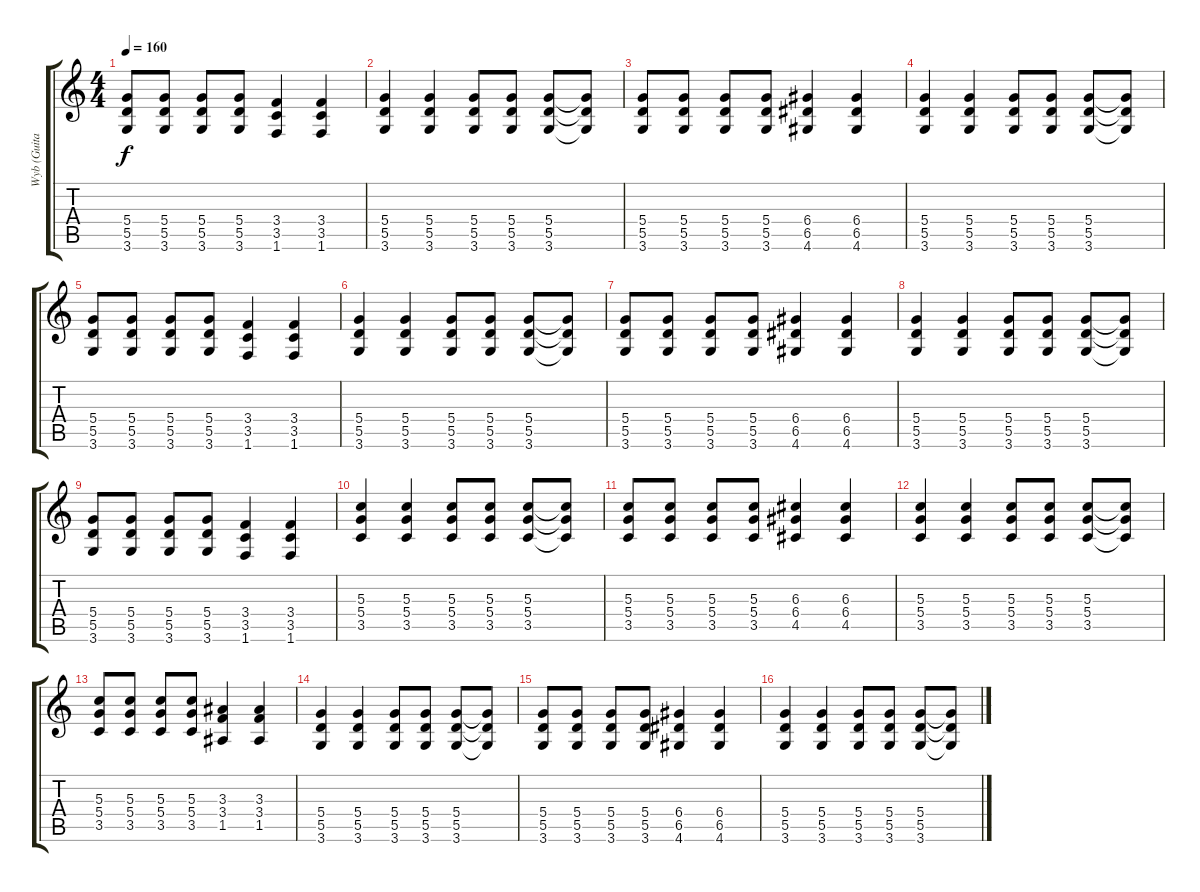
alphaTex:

\track ("Wyb (Guitar)" "Wyb (Guita") {instrument distortionguitar}
\staff {score tabs}
\tuning (E4 B3 G3 D3 A2 E2) {hide}
\ts (4 4)
\tempo 160
\clef g2
\ks c
(5.4 5.5 3.6).8{dy f} (5.4 5.5 3.6).8 (5.4 5.5 3.6).8 (5.4 5.5 3.6).8 (3.4 3.5 1.6).4 (3.4 3.5 1.6).4 |
(5.4 5.5 3.6).4 (5.4 5.5 3.6).4 (5.4 5.5 3.6).8 (5.4 5.5 3.6).8 (5.4 5.5 3.6).8 (5.4{t} 5.5{t} 3.6{t}).8 |
(5.4 5.5 3.6).8 (5.4 5.5 3.6).8 (5.4 5.5 3.6).8 (5.4 5.5 3.6).8 (6.4 6.5 4.6).4 (6.4 6.5 4.6).4 |
(5.4 5.5 3.6).4 (5.4 5.5 3.6).4 (5.4 5.5 3.6).8 (5.4 5.5 3.6).8 (5.4 5.5 3.6).8 (5.4{t} 5.5{t} 3.6{t}).8 |
(5.4 5.5 3.6).8 (5.4 5.5 3.6).8 (5.4 5.5 3.6).8 (5.4 5.5 3.6).8 (3.4 3.5 1.6).4 (3.4 3.5 1.6).4 |
(5.4 5.5 3.6).4 (5.4 5.5 3.6).4 (5.4 5.5 3.6).8 (5.4 5.5 3.6).8 (5.4 5.5 3.6).8 (5.4{t} 5.5{t} 3.6{t}).8 |
(5.4 5.5 3.6).8 (5.4 5.5 3.6).8 (5.4 5.5 3.6).8 (5.4 5.5 3.6).8 (6.4 6.5 4.6).4 (6.4 6.5 4.6).4 |
(5.4 5.5 3.6).4 (5.4 5.5 3.6).4 (5.4 5.5 3.6).8 (5.4 5.5 3.6).8 (5.4 5.5 3.6).8 (5.4{t} 5.5{t} 3.6{t}).8 |
(5.4 5.5 3.6).8 (5.4 5.5 3.6).8 (5.4 5.5 3.6).8 (5.4 5.5 3.6).8 (3.4 3.5 1.6).4 (3.4 3.5 1.6).4 |
(5.3 5.4 3.5).4 (5.3 5.4 3.5).4 (5.3 5.4 3.5).8 (5.3 5.4 3.5).8 (5.3 5.4 3.5).8 (5.3{t} 5.4{t} 3.5{t}).8 |
(5.3 5.4 3.5).8 (5.3 5.4 3.5).8 (5.3 5.4 3.5).8 (5.3 5.4 3.5).8 (6.3 6.4 4.5).4 (6.3 6.4 4.5).4 |
(5.3 5.4 3.5).4 (5.3 5.4 3.5).4 (5.3 5.4 3.5).8 (5.3 5.4 3.5).8 (5.3 5.4 3.5).8 (5.3{t} 5.4{t} 3.5{t}).8 |
(5.3 5.4 3.5).8 (5.3 5.4 3.5).8 (5.3 5.4 3.5).8 (5.3 5.4 3.5).8 (3.3 3.4 1.5).4 (3.3 3.4 1.5).4 |
(5.4 5.5 3.6).4 (5.4 5.5 3.6).4 (5.4 5.5 3.6).8 (5.4 5.5 3.6).8 (5.4 5.5 3.6).8 (5.4{t} 5.5{t} 3.6{t}).8 |
(5.4 5.5 3.6).8 (5.4 5.5 3.6).8 (5.4 5.5 3.6).8 (5.4 5.5 3.6).8 (6.4 6.5 4.6).4 (6.4 6.5 4.6).4 |
(5.4 5.5 3.6).4 (5.4 5.5 3.6).4 (5.4 5.5 3.6).8 (5.4 5.5 3.6).8 (5.4 5.5 3.6).8 (5.4{t} 5.5{t} 3.6{t}).8
